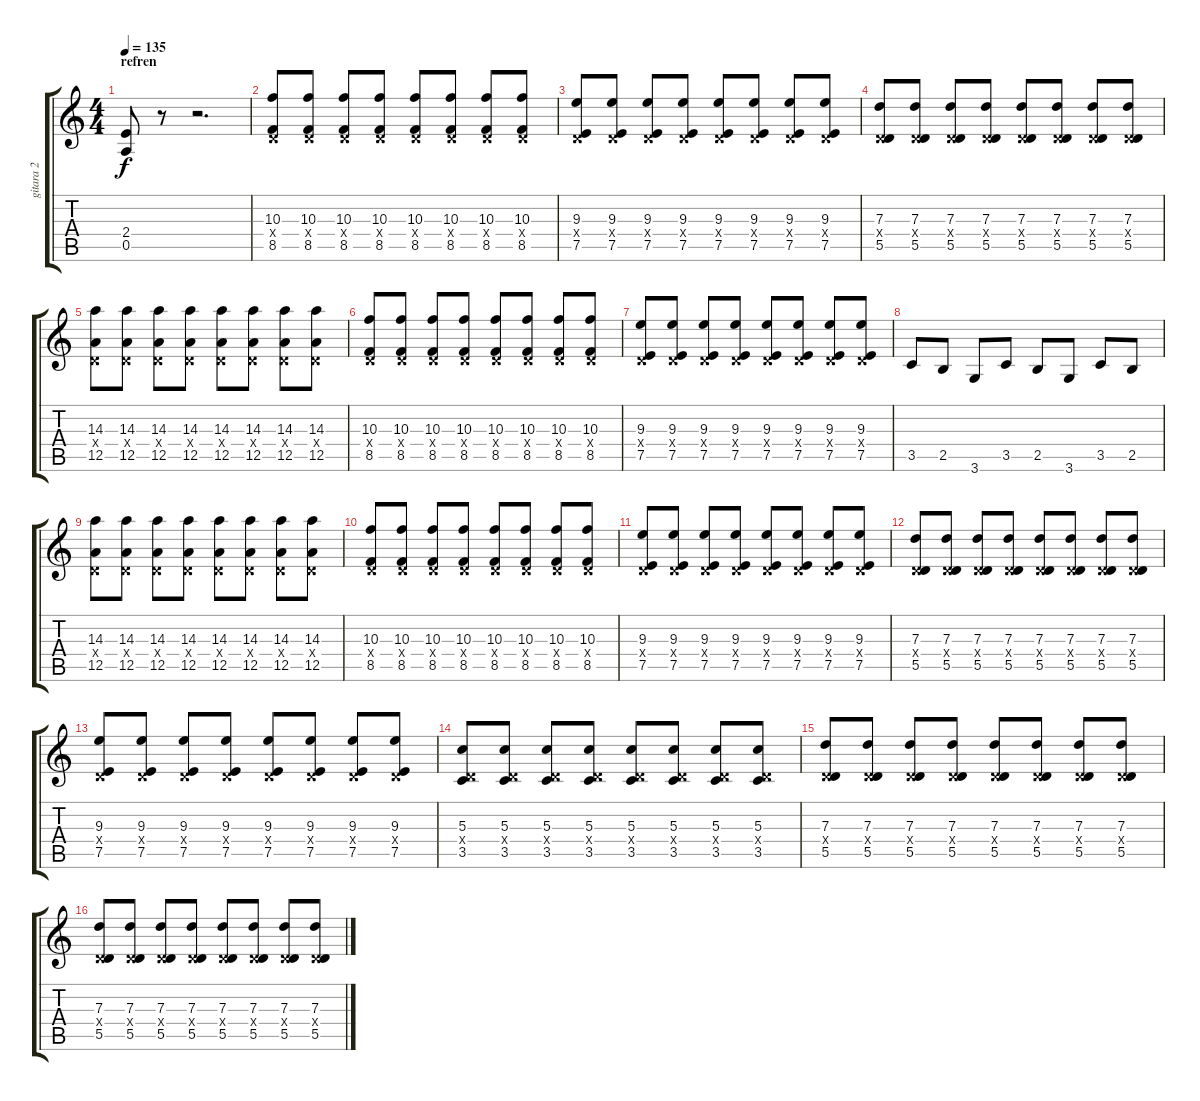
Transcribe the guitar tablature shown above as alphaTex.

\track ("gitara 2" "gitara 2") {instrument distortionguitar}
\staff {score tabs}
\tuning (E4 B3 G3 D3 A2 E2) {hide}
\ts (4 4)
\section ("" "refren")
\tempo 135
\clef g2
\ks c
(2.4 0.5).8{dy f} r.8 r.2{d} |
(10.3 0.4{x} 8.5).8{volume 13 instrument distortionguitar} (10.3 0.4{x} 8.5).8 (10.3 0.4{x} 8.5).8 (10.3 0.4{x} 8.5).8 (10.3 0.4{x} 8.5).8 (10.3 0.4{x} 8.5).8 (10.3 0.4{x} 8.5).8 (10.3 0.4{x} 8.5).8 |
(9.3 0.4{x} 7.5).8 (9.3 0.4{x} 7.5).8 (9.3 0.4{x} 7.5).8 (9.3 0.4{x} 7.5).8 (9.3 0.4{x} 7.5).8 (9.3 0.4{x} 7.5).8 (9.3 0.4{x} 7.5).8 (9.3 0.4{x} 7.5).8 |
(7.3 0.4{x} 5.5).8 (7.3 0.4{x} 5.5).8 (7.3 0.4{x} 5.5).8 (7.3 0.4{x} 5.5).8 (7.3 0.4{x} 5.5).8 (7.3 0.4{x} 5.5).8 (7.3 0.4{x} 5.5).8 (7.3 0.4{x} 5.5).8 |
(14.3 0.4{x} 12.5).8 (14.3 0.4{x} 12.5).8 (14.3 0.4{x} 12.5).8 (14.3 0.4{x} 12.5).8 (14.3 0.4{x} 12.5).8 (14.3 0.4{x} 12.5).8 (14.3 0.4{x} 12.5).8 (14.3 0.4{x} 12.5).8 |
(10.3 0.4{x} 8.5).8 (10.3 0.4{x} 8.5).8 (10.3 0.4{x} 8.5).8 (10.3 0.4{x} 8.5).8 (10.3 0.4{x} 8.5).8 (10.3 0.4{x} 8.5).8 (10.3 0.4{x} 8.5).8 (10.3 0.4{x} 8.5).8 |
(9.3 0.4{x} 7.5).8 (9.3 0.4{x} 7.5).8 (9.3 0.4{x} 7.5).8 (9.3 0.4{x} 7.5).8 (9.3 0.4{x} 7.5).8 (9.3 0.4{x} 7.5).8 (9.3 0.4{x} 7.5).8 (9.3 0.4{x} 7.5).8 |
3.5.8{volume 16 instrument distortionguitar} 2.5.8 3.6.8 3.5.8 2.5.8 3.6.8 3.5.8 2.5.8 |
(14.3 0.4{x} 12.5).8{volume 11} (14.3 0.4{x} 12.5).8 (14.3 0.4{x} 12.5).8 (14.3 0.4{x} 12.5).8 (14.3 0.4{x} 12.5).8 (14.3 0.4{x} 12.5).8 (14.3 0.4{x} 12.5).8 (14.3 0.4{x} 12.5).8 |
(10.3 0.4{x} 8.5).8 (10.3 0.4{x} 8.5).8 (10.3 0.4{x} 8.5).8 (10.3 0.4{x} 8.5).8 (10.3 0.4{x} 8.5).8 (10.3 0.4{x} 8.5).8 (10.3 0.4{x} 8.5).8 (10.3 0.4{x} 8.5).8 |
(9.3 0.4{x} 7.5).8 (9.3 0.4{x} 7.5).8 (9.3 0.4{x} 7.5).8 (9.3 0.4{x} 7.5).8 (9.3 0.4{x} 7.5).8 (9.3 0.4{x} 7.5).8 (9.3 0.4{x} 7.5).8 (9.3 0.4{x} 7.5).8 |
(7.3 0.4{x} 5.5).8 (7.3 0.4{x} 5.5).8 (7.3 0.4{x} 5.5).8 (7.3 0.4{x} 5.5).8 (7.3 0.4{x} 5.5).8 (7.3 0.4{x} 5.5).8 (7.3 0.4{x} 5.5).8 (7.3 0.4{x} 5.5).8 |
(9.3 0.4{x} 7.5).8 (9.3 0.4{x} 7.5).8 (9.3 0.4{x} 7.5).8 (9.3 0.4{x} 7.5).8 (9.3 0.4{x} 7.5).8 (9.3 0.4{x} 7.5).8 (9.3 0.4{x} 7.5).8 (9.3 0.4{x} 7.5).8 |
(5.3 0.4{x} 3.5).8 (5.3 0.4{x} 3.5).8 (5.3 0.4{x} 3.5).8 (5.3 0.4{x} 3.5).8 (5.3 0.4{x} 3.5).8 (5.3 0.4{x} 3.5).8 (5.3 0.4{x} 3.5).8 (5.3 0.4{x} 3.5).8 |
(7.3 0.4{x} 5.5).8 (7.3 0.4{x} 5.5).8 (7.3 0.4{x} 5.5).8 (7.3 0.4{x} 5.5).8 (7.3 0.4{x} 5.5).8 (7.3 0.4{x} 5.5).8 (7.3 0.4{x} 5.5).8 (7.3 0.4{x} 5.5).8 |
(7.3 0.4{x} 5.5).8 (7.3 0.4{x} 5.5).8 (7.3 0.4{x} 5.5).8 (7.3 0.4{x} 5.5).8 (7.3 0.4{x} 5.5).8 (7.3 0.4{x} 5.5).8 (7.3 0.4{x} 5.5).8 (7.3 0.4{x} 5.5).8
